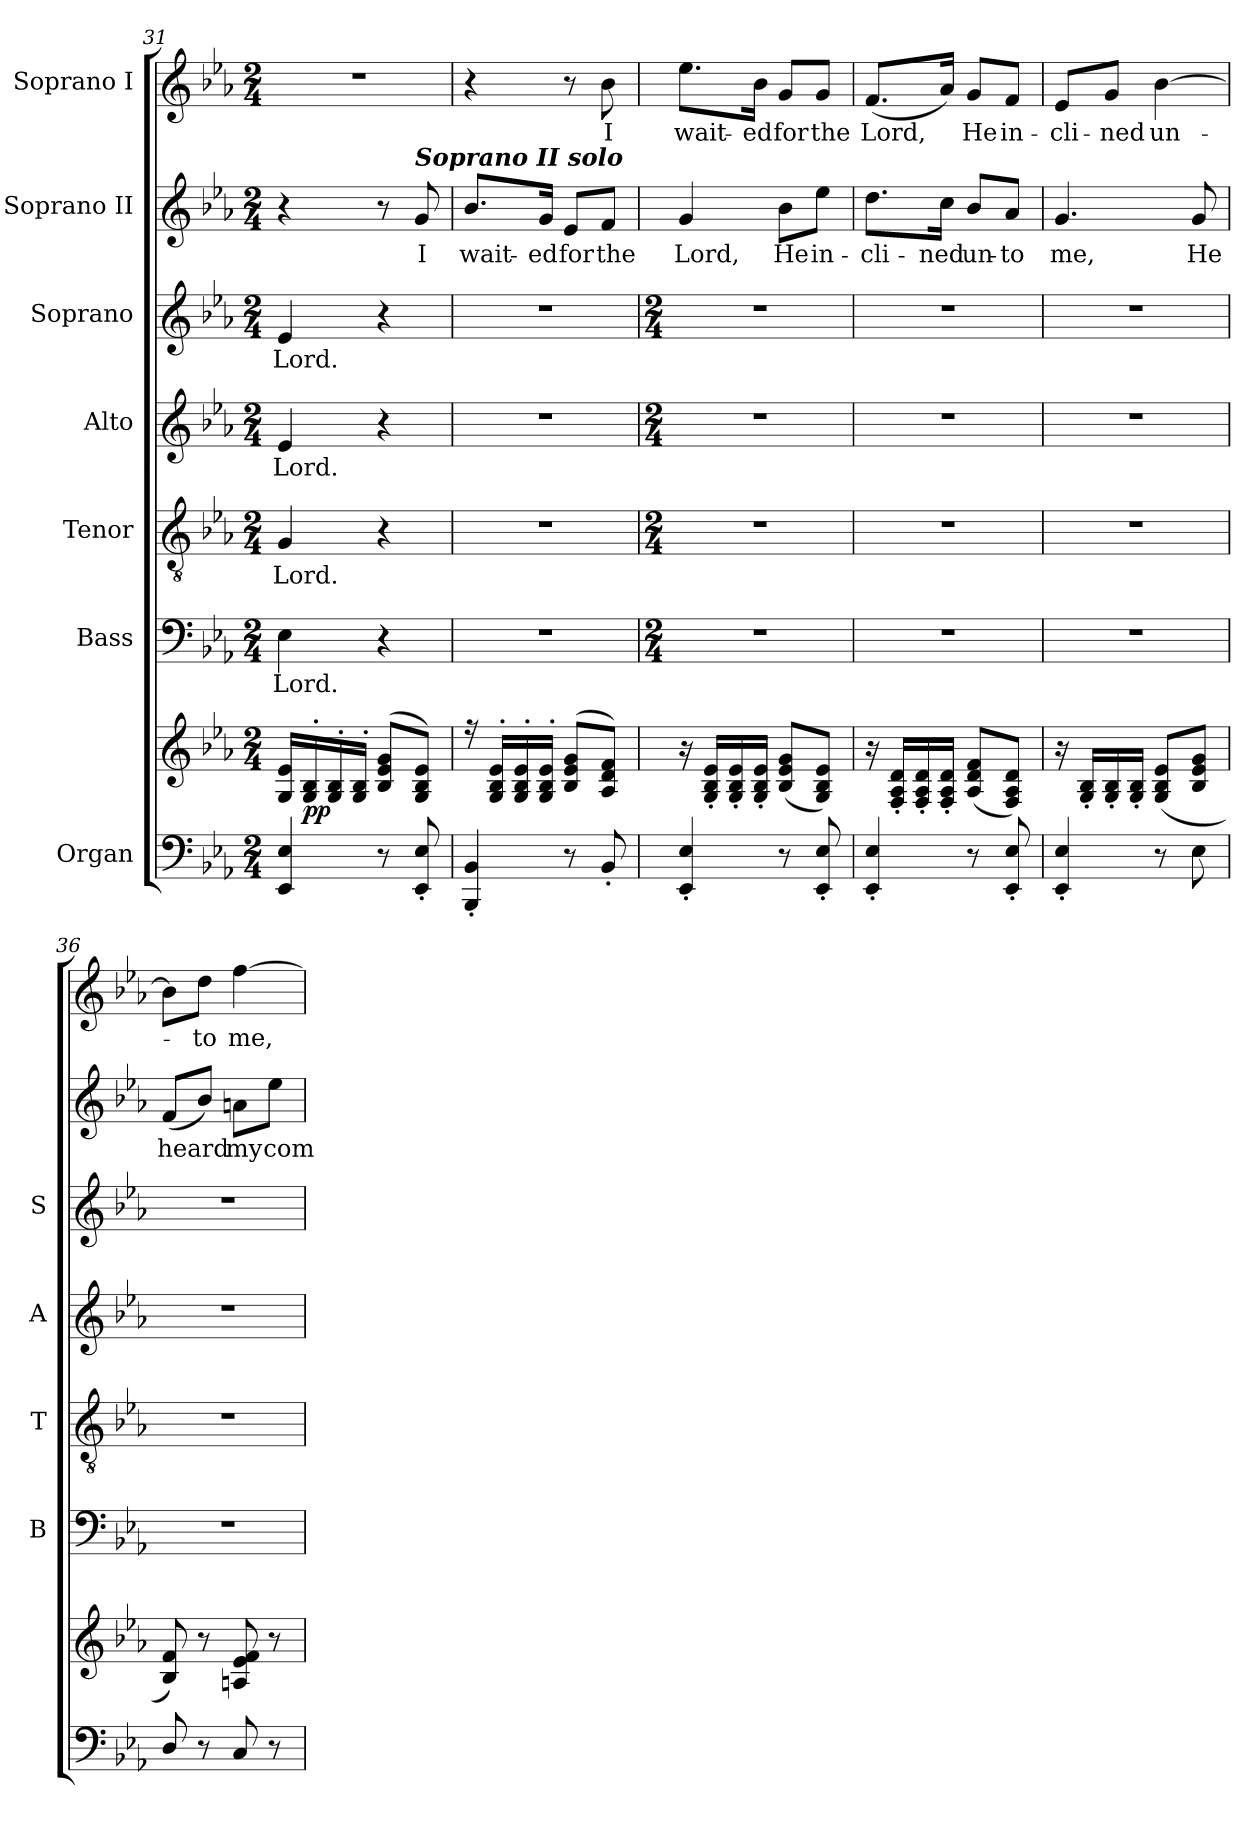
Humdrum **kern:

**kern	**kern	**dynam	**kern	**text	**kern	**text	**kern	**text	**kern	**text	**kern	**text	**kern	**text
*part7	*part7	*part7	*part6	*part6	*part5	*part5	*part4	*part4	*part3	*part3	*part2	*part2	*part1	*part1
*staff8	*staff7	*staff7/8	*staff6	*staff6	*staff5	*staff5	*staff4	*staff4	*staff3	*staff3	*staff2	*staff2	*staff1	*staff1
*I"Organ	*	*	*I"Bass	*	*I"Tenor	*	*I"Alto	*	*I"Soprano	*	*I"Soprano II	*	*I"Soprano I	*
*	*	*	*I'B	*	*I'T	*	*I'A	*	*I'S	*	*	*	*	*
*clefF4	*clefG2	*	*clefF4	*	*clefGv2	*	*clefG2	*	*clefG2	*	*clefG2	*	*clefG2	*
*k[b-e-a-]	*k[b-e-a-]	*	*k[b-e-a-]	*	*k[b-e-a-]	*	*k[b-e-a-]	*	*k[b-e-a-]	*	*k[b-e-a-]	*	*k[b-e-a-]	*
*E-:	*E-:	*	*E-:	*	*E-:	*	*E-:	*	*E-:	*	*E-:	*	*E-:	*
*M2/4	*M2/4	*	*M2/4	*	*M2/4	*	*M2/4	*	*M2/4	*	*M2/4	*	*M2/4	*
=31	=31	=31	=31	=31	=31	=31	=31	=31	=31	=31	=31	=31	=31	=31
*	*^	*	*	*	*	*	*	*	*	*	*	*	*	*
!	!	!	!	!	!LO:LY:b	!	!LO:LY:b	!	!LO:LY:b	!	!LO:LY:b	!	!	!	!
4EE-/ 4E-/	16G/ 16e-/LL	2ryy	.	4E-\	Lord.	4G/	Lord.	4e-/	Lord.	4e-/	Lord.	4r	.	2r	.
!	!	!	!LO:DY:b	!	!	!	!	!	!	!	!	!	!	!	!
.	16G/' 16B-/'	.	pp	.	.	.	.	.	.	.	.	.	.	.	.
.	16G/' 16B-/'	.	.	.	.	.	.	.	.	.	.	.	.	.	.
.	16G/' 16B-/'JJ	.	.	.	.	.	.	.	.	.	.	.	.	.	.
8r	(>8B-/ 8e-/ 8g/L	.	.	4r	.	4r	.	4r	.	4r	.	8r	.	.	.
!	!	!	!	!	!	!	!	!	!	!	!	!LO:TX:a:Bi:t=Soprano II solo	!	!	!
!	!	!	!	!	!	!	!	!	!	!	!	!	!LO:LY:b	!	!
8EE-/' 8E-/'	8G/ 8B-/ 8e-/J)	.	.	.	.	.	.	.	.	.	.	8g/	I	.	.
=32	=32	=32	=32	=32	=32	=32	=32	=32	=32	=32	=32	=32	=32	=32	=32
!	!	!	!	!	!	!	!	!	!	!	!	!	!LO:LY:b	!	!
4BBB-/' 4BB-/'	16r	2ryy	.	2r	.	2r	.	2r	.	2r	.	8.b-/L	wait-	4r	.
.	16G/' 16B-/' 16e-/'LL	.	.	.	.	.	.	.	.	.	.	.	.	.	.
.	16G/' 16B-/' 16e-/'	.	.	.	.	.	.	.	.	.	.	.	.	.	.
!	!	!	!	!	!	!	!	!	!	!	!	!	!LO:LY:b	!	!
.	16G/' 16B-/' 16e-/'JJ	.	.	.	.	.	.	.	.	.	.	16g/Jk	-ed	.	.
!	!	!	!	!	!	!	!	!	!	!	!	!	!LO:LY:b	!	!
8r	(>8B-/ 8e-/ 8g/L	.	.	.	.	.	.	.	.	.	.	8e-/L	for	8r	.
!	!	!	!	!	!	!	!	!	!	!	!	!	!LO:LY:b	!	!LO:LY:b
8BB-'/	8A-/ 8d/ 8f/J)	.	.	.	.	.	.	.	.	.	.	8f/J	the	8b-\	I
*	*v	*v	*	*	*	*	*	*	*	*	*	*	*	*	*
!!LO:PB:g=z
=33	=33	=33	=33	=33	=33	=33	=33	=33	=33	=33	=33	=33	=33	=33
*	*	*	*M2/4	*	*M2/4	*	*M2/4	*	*M2/4	*	*	*	*	*
!	!	!	!	!	!	!	!	!	!	!	!	!LO:LY:b	!	!LO:LY:b
4EE-/' 4E-/'	16r	.	2r	.	2r	.	2r	.	2r	.	4g/	Lord,	8.ee-\L	wait-
.	16G/' 16B-/' 16e-/'LL	.	.	.	.	.	.	.	.	.	.	.	.	.
.	16G/' 16B-/' 16e-/'	.	.	.	.	.	.	.	.	.	.	.	.	.
!	!	!	!	!	!	!	!	!	!	!	!	!	!	!LO:LY:b
.	16G/' 16B-/' 16e-/'JJ	.	.	.	.	.	.	.	.	.	.	.	16b-\Jk	-ed
!	!	!	!	!	!	!	!	!	!	!	!	!LO:LY:b	!	!LO:LY:b
8r	(<8B-/ 8e-/ 8g/L	.	.	.	.	.	.	.	.	.	8b-\L	He	8g/L	for
!	!	!	!	!	!	!	!	!	!	!	!	!LO:LY:b	!	!LO:LY:b
8EE-/' 8E-/'	8G/ 8B-/ 8e-/J)	.	.	.	.	.	.	.	.	.	8ee-\J	in-	8g/J	the
=34	=34	=34	=34	=34	=34	=34	=34	=34	=34	=34	=34	=34	=34	=34
!	!	!	!	!	!	!	!	!	!	!	!	!LO:LY:b	!	!LO:LY:b
4EE-/' 4E-/'	16r	.	2r	.	2r	.	2r	.	2r	.	8.dd\L	-cli-	(<8.f/L	Lord,
.	16F/' 16A-/' 16d/'LL	.	.	.	.	.	.	.	.	.	.	.	.	.
.	16F/' 16A-/' 16d/'	.	.	.	.	.	.	.	.	.	.	.	.	.
!	!	!	!	!	!	!	!	!	!	!	!	!LO:LY:b	!	!
.	16F/' 16A-/' 16d/'JJ	.	.	.	.	.	.	.	.	.	16cc\Jk	-ned	16a-/Jk)	.
!	!	!	!	!	!	!	!	!	!	!	!	!LO:LY:b	!	!LO:LY:b
8r	(<8A-/ 8d/ 8f/L	.	.	.	.	.	.	.	.	.	8b-/L	un-	8g/L	He
!	!	!	!	!	!	!	!	!	!	!	!	!LO:LY:b	!	!LO:LY:b
8EE-/' 8E-/'	8F/ 8A-/ 8d/J)	.	.	.	.	.	.	.	.	.	8a-/J	-to	8f/J	in-
=35	=35	=35	=35	=35	=35	=35	=35	=35	=35	=35	=35	=35	=35	=35
!	!	!	!	!	!	!	!	!	!	!	!	!LO:LY:b	!	!LO:LY:b
4EE-/' 4E-/'	16r	.	2r	.	2r	.	2r	.	2r	.	4.g/	me,	8e-/L	-cli-
.	16G/' 16B-/'LL	.	.	.	.	.	.	.	.	.	.	.	.	.
!	!	!	!	!	!	!	!	!	!	!	!	!	!	!LO:LY:b
.	16G/' 16B-/'	.	.	.	.	.	.	.	.	.	.	.	8g/J	-ned
.	16G/' 16B-/'JJ	.	.	.	.	.	.	.	.	.	.	.	.	.
!	!	!	!	!	!	!	!	!	!	!	!	!	!	!LO:LY:b
8r	(<8G/ 8B-/ 8e-/L	.	.	.	.	.	.	.	.	.	.	.	[4b-\	un-
!	!	!	!	!	!	!	!	!	!	!	!	!LO:LY:b	!	!
8E-\	8B-/ 8e-/ 8g/J	.	.	.	.	.	.	.	.	.	8g/	He	.	.
=36	=36	=36	=36	=36	=36	=36	=36	=36	=36	=36	=36	=36	=36	=36
!	!	!	!	!	!	!	!	!	!	!	!	!LO:LY:b	!	!
8D/	8B-/ 8f/)	.	2r	.	2r	.	2r	.	2r	.	(<8f/L	heard	8b-\L]	.
!	!	!	!	!	!	!	!	!	!	!	!	!	!	!LO:LY:b
8r	8r	.	.	.	.	.	.	.	.	.	8b-/J)	.	8dd\J	to
!	!	!	!	!	!	!	!	!	!	!	!	!LO:LY:b	!	!LO:LY:b
8C/	8An/ 8e-/ 8f/	.	.	.	.	.	.	.	.	.	8an\L	my	[4ff\	me,
!	!	!	!	!	!	!	!	!	!	!	!	!LO:LY:b	!	!
8r	8r	.	.	.	.	.	.	.	.	.	8ee-\J	com-	.	.
=	=	=	=	=	=	=	=	=	=	=	=	=	=	=
*-	*-	*-	*-	*-	*-	*-	*-	*-	*-	*-	*-	*-	*-	*-
